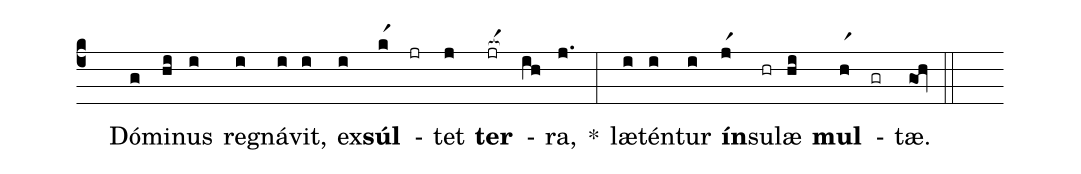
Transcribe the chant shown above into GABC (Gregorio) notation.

%%
(c4)
( )Dó(g)mi(hi)nus(i) re(i)gná(i)vit,(i) ex(i)<b>súl</b>(kr1) -(jr) tet(j) <b>ter</b>(jr[ocba:1{]) -(ih[ocba:1}]) ra,(j.) *(:)
læ(i)tén(i)tur(i) <b>ín</b>(jr1)su(hr)læ(hi) <b>mul</b>(hr1) -(gr) tæ.(gOh) (::)
